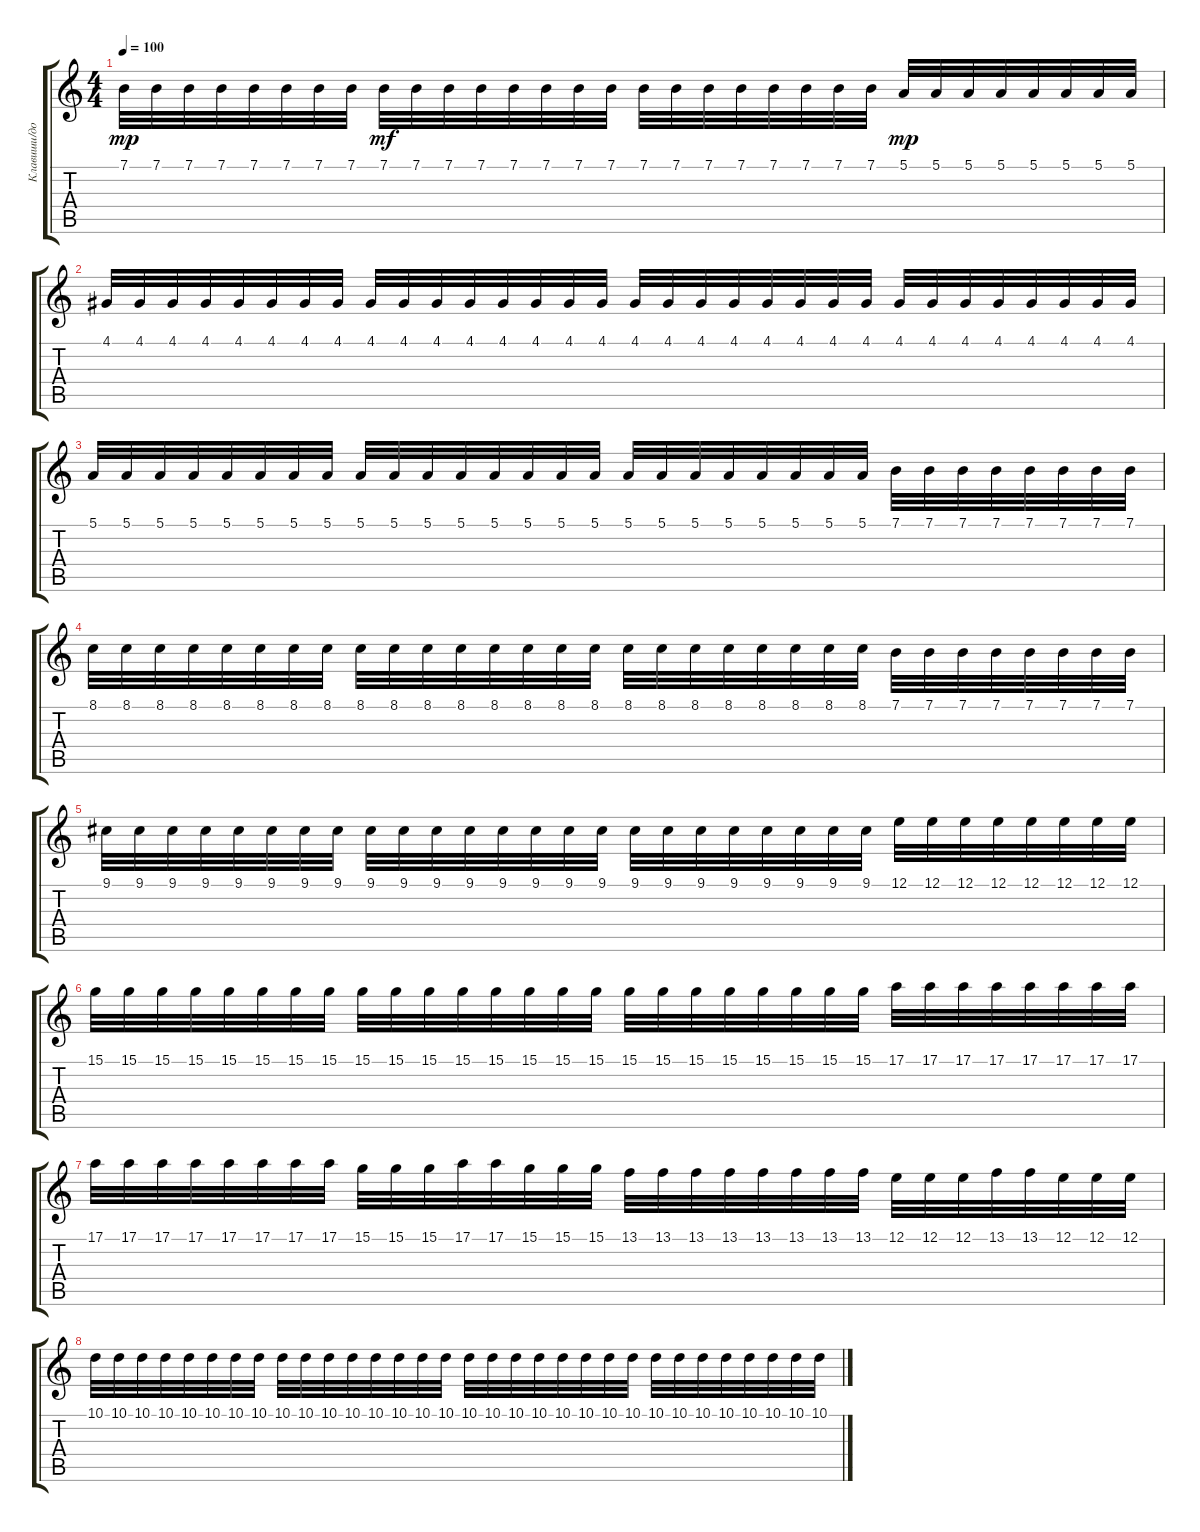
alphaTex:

\track ("Клавиши/домра/тромбон" "Клавиши/до") {instrument harpsichord}
\staff {score tabs}
\tuning (E4 B3 G3 D3 A2 E2) {hide}
\ts (4 4)
\tempo 100
\clef g2
\ks c
7.1.32{dy mp} 7.1.32 7.1.32 7.1.32 7.1.32 7.1.32 7.1.32 7.1.32 7.1.32{dy mf} 7.1.32 7.1.32 7.1.32 7.1.32 7.1.32 7.1.32 7.1.32 7.1.32 7.1.32 7.1.32 7.1.32 7.1.32 7.1.32 7.1.32 7.1.32 5.1.32{dy mp} 5.1.32 5.1.32 5.1.32 5.1.32 5.1.32 5.1.32 5.1.32 |
4.1.32 4.1.32 4.1.32 4.1.32 4.1.32 4.1.32 4.1.32 4.1.32 4.1.32 4.1.32 4.1.32 4.1.32 4.1.32 4.1.32 4.1.32 4.1.32 4.1.32 4.1.32 4.1.32 4.1.32 4.1.32 4.1.32 4.1.32 4.1.32 4.1.32 4.1.32 4.1.32 4.1.32 4.1.32 4.1.32 4.1.32 4.1.32 |
5.1.32 5.1.32 5.1.32 5.1.32 5.1.32 5.1.32 5.1.32 5.1.32 5.1.32 5.1.32 5.1.32 5.1.32 5.1.32 5.1.32 5.1.32 5.1.32 5.1.32 5.1.32 5.1.32 5.1.32 5.1.32 5.1.32 5.1.32 5.1.32 7.1.32 7.1.32 7.1.32 7.1.32 7.1.32 7.1.32 7.1.32 7.1.32 |
8.1.32 8.1.32 8.1.32 8.1.32 8.1.32 8.1.32 8.1.32 8.1.32 8.1.32 8.1.32 8.1.32 8.1.32 8.1.32 8.1.32 8.1.32 8.1.32 8.1.32 8.1.32 8.1.32 8.1.32 8.1.32 8.1.32 8.1.32 8.1.32 7.1.32 7.1.32 7.1.32 7.1.32 7.1.32 7.1.32 7.1.32 7.1.32 |
9.1.32 9.1.32 9.1.32 9.1.32 9.1.32 9.1.32 9.1.32 9.1.32 9.1.32 9.1.32 9.1.32 9.1.32 9.1.32 9.1.32 9.1.32 9.1.32 9.1.32 9.1.32 9.1.32 9.1.32 9.1.32 9.1.32 9.1.32 9.1.32 12.1.32 12.1.32 12.1.32 12.1.32 12.1.32 12.1.32 12.1.32 12.1.32 |
15.1.32 15.1.32 15.1.32 15.1.32 15.1.32 15.1.32 15.1.32 15.1.32 15.1.32 15.1.32 15.1.32 15.1.32 15.1.32 15.1.32 15.1.32 15.1.32 15.1.32 15.1.32 15.1.32 15.1.32 15.1.32 15.1.32 15.1.32 15.1.32 17.1.32 17.1.32 17.1.32 17.1.32 17.1.32 17.1.32 17.1.32 17.1.32 |
17.1.32 17.1.32 17.1.32 17.1.32 17.1.32 17.1.32 17.1.32 17.1.32 15.1.32 15.1.32 15.1.32 17.1.32 17.1.32 15.1.32 15.1.32 15.1.32 13.1.32 13.1.32 13.1.32 13.1.32 13.1.32 13.1.32 13.1.32 13.1.32 12.1.32 12.1.32 12.1.32 13.1.32 13.1.32 12.1.32 12.1.32 12.1.32 |
10.1.32 10.1.32 10.1.32 10.1.32 10.1.32 10.1.32 10.1.32 10.1.32 10.1.32 10.1.32 10.1.32 10.1.32 10.1.32 10.1.32 10.1.32 10.1.32 10.1.32 10.1.32 10.1.32 10.1.32 10.1.32 10.1.32 10.1.32 10.1.32 10.1.32 10.1.32 10.1.32 10.1.32 10.1.32 10.1.32 10.1.32 10.1.32
